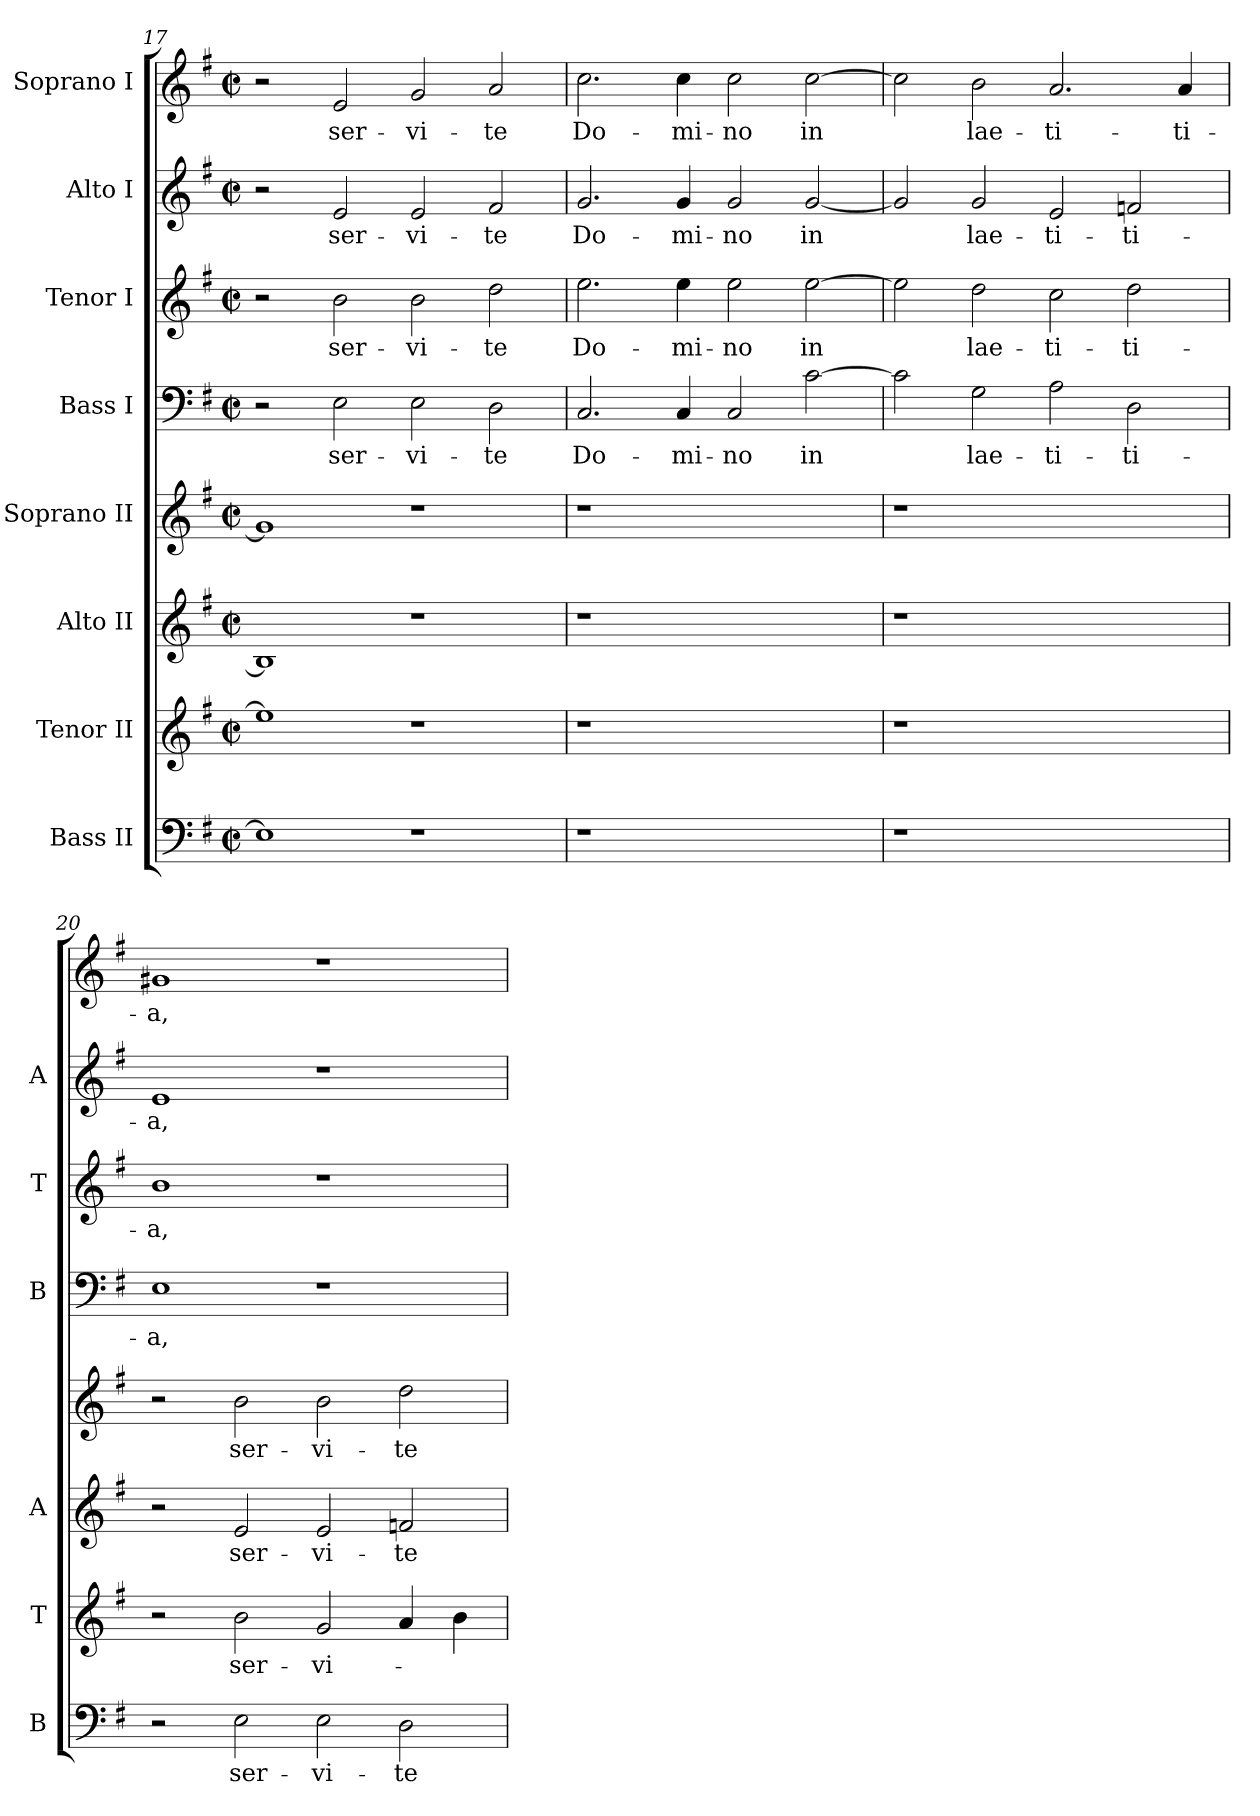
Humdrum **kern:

**kern	**text	**kern	**text	**kern	**text	**kern	**text	**kern	**text	**kern	**text	**kern	**text	**kern	**text
*part8	*part8	*part7	*part7	*part6	*part6	*part5	*part5	*part4	*part4	*part3	*part3	*part2	*part2	*part1	*part1
*staff8	*staff8	*staff7	*staff7	*staff6	*staff6	*staff5	*staff5	*staff4	*staff4	*staff3	*staff3	*staff2	*staff2	*staff1	*staff1
*I"Bass II	*	*I"Tenor II	*	*I"Alto II	*	*I"Soprano II	*	*I"Bass I	*	*I"Tenor I	*	*I"Alto I	*	*I"Soprano I	*
*I'B	*	*I'T	*	*I'A	*	*	*	*I'B	*	*I'T	*	*I'A	*	*	*
*clefF4	*	*clefG2	*	*clefG2	*	*clefG2	*	*clefF4	*	*clefG2	*	*clefG2	*	*clefG2	*
*	*	*ITrd7c12	*	*	*	*	*	*	*	*ITrd7c12	*	*	*	*	*
*k[f#]	*	*k[f#]	*	*k[f#]	*	*k[f#]	*	*k[f#]	*	*k[f#]	*	*k[f#]	*	*k[f#]	*
*G:	*	*G:	*	*G:	*	*G:	*	*G:	*	*G:	*	*G:	*	*G:	*
*M2/2	*	*M2/2	*	*M2/2	*	*M2/2	*	*M2/2	*	*M2/2	*	*M2/2	*	*M2/2	*
*met(c|)	*	*met(c|)	*	*met(c|)	*	*met(c|)	*	*met(c|)	*	*met(c|)	*	*met(c|)	*	*met(c|)	*
=17	=17	=17	=17	=17	=17	=17	=17	=17	=17	=17	=17	=17	=17	=17	=17
1E]	.	1e]	.	1B]	.	1g#]	.	2r	.	2r	.	2r	.	2r	.
!	!	!	!	!	!	!	!	!	!LO:LY:b	!	!LO:LY:b	!	!LO:LY:b	!	!LO:LY:b
.	.	.	.	.	.	.	.	2E\	ser-	2B\	ser-	2e/	ser-	2e/	ser-
!	!	!	!	!	!	!	!	!	!LO:LY:b	!	!LO:LY:b	!	!LO:LY:b	!	!LO:LY:b
1r	.	1r	.	1r	.	1r	.	2E\	-vi-	2B\	-vi-	2e/	-vi-	2g/	-vi-
!	!	!	!	!	!	!	!	!	!LO:LY:b	!	!LO:LY:b	!	!LO:LY:b	!	!LO:LY:b
.	.	.	.	.	.	.	.	2D\	-te	2d\	-te	2f#/	-te	2a/	-te
=18	=18	=18	=18	=18	=18	=18	=18	=18	=18	=18	=18	=18	=18	=18	=18
!LO:N:vis=1	!	!LO:N:vis=1	!	!LO:N:vis=1	!	!LO:N:vis=1	!	!	!LO:LY:b	!	!LO:LY:b	!	!LO:LY:b	!	!LO:LY:b
1r	.	1r	.	1r	.	1r	.	2.C/	Do-	2.e\	Do-	2.g/	Do-	2.cc\	Do-
!	!	!	!	!	!	!	!	!	!LO:LY:b	!	!LO:LY:b	!	!LO:LY:b	!	!LO:LY:b
.	.	.	.	.	.	.	.	4C/	-mi-	4e\	-mi-	4g/	-mi-	4cc\	-mi-
!	!	!	!	!	!	!	!	!	!LO:LY:b	!	!LO:LY:b	!	!LO:LY:b	!	!LO:LY:b
1ryy	.	1ryy	.	1ryy	.	1ryy	.	2C/	-no	2e\	-no	2g/	-no	2cc\	-no
!	!	!	!	!	!	!	!	!	!LO:LY:b	!	!LO:LY:b	!	!LO:LY:b	!	!LO:LY:b
.	.	.	.	.	.	.	.	[>2c\	in	[>2e\	in	[<2g/	in	[>2cc\	in
=19	=19	=19	=19	=19	=19	=19	=19	=19	=19	=19	=19	=19	=19	=19	=19
!LO:N:vis=1	!	!LO:N:vis=1	!	!LO:N:vis=1	!	!LO:N:vis=1	!	!	!	!	!	!	!	!	!
1r	.	1r	.	1r	.	1r	.	2c\]	.	2e\]	.	2g/]	.	2cc\]	.
!	!	!	!	!	!	!	!	!	!LO:LY:b	!	!LO:LY:b	!	!LO:LY:b	!	!LO:LY:b
.	.	.	.	.	.	.	.	2G\	lae-	2d\	lae-	2g/	lae-	2b\	lae-
!	!	!	!	!	!	!	!	!	!LO:LY:b	!	!LO:LY:b	!	!LO:LY:b	!	!LO:LY:b
1ryy	.	1ryy	.	1ryy	.	1ryy	.	2A\	-ti-	2c\	-ti-	2e/	-ti-	2.a/	-ti-
!	!	!	!	!	!	!	!	!	!LO:LY:b	!	!LO:LY:b	!	!LO:LY:b	!	!
.	.	.	.	.	.	.	.	2D\	-ti-	2d\	-ti-	2fn/	-ti-	.	.
!	!	!	!	!	!	!	!	!	!	!	!	!	!	!	!LO:LY:b
.	.	.	.	.	.	.	.	.	.	.	.	.	.	4a/	-ti-
!!LO:LB:g=z
=20	=20	=20	=20	=20	=20	=20	=20	=20	=20	=20	=20	=20	=20	=20	=20
!	!	!	!	!	!	!	!	!	!LO:LY:b	!	!LO:LY:b	!	!LO:LY:b	!	!LO:LY:b
2r	.	2r	.	2r	.	2r	.	1E	-a,	1B	-a,	1e	-a,	1g#X	-a,
!	!LO:LY:b	!	!LO:LY:b	!	!LO:LY:b	!	!LO:LY:b	!	!	!	!	!	!	!	!
2E\	ser-	2B\	ser-	2e/	ser-	2b\	ser-	.	.	.	.	.	.	.	.
!	!LO:LY:b	!	!LO:LY:b	!	!LO:LY:b	!	!LO:LY:b	!	!	!	!	!	!	!	!
2E\	-vi-	2G/	-vi-	2e/	-vi-	2b\	-vi-	1r	.	1r	.	1r	.	1r	.
!	!LO:LY:b	!	!	!	!LO:LY:b	!	!LO:LY:b	!	!	!	!	!	!	!	!
2D\	-te	4A/	.	2fn/	-te	2dd\	-te	.	.	.	.	.	.	.	.
.	.	4B\	.	.	.	.	.	.	.	.	.	.	.	.	.
=	=	=	=	=	=	=	=	=	=	=	=	=	=	=	=
*-	*-	*-	*-	*-	*-	*-	*-	*-	*-	*-	*-	*-	*-	*-	*-
